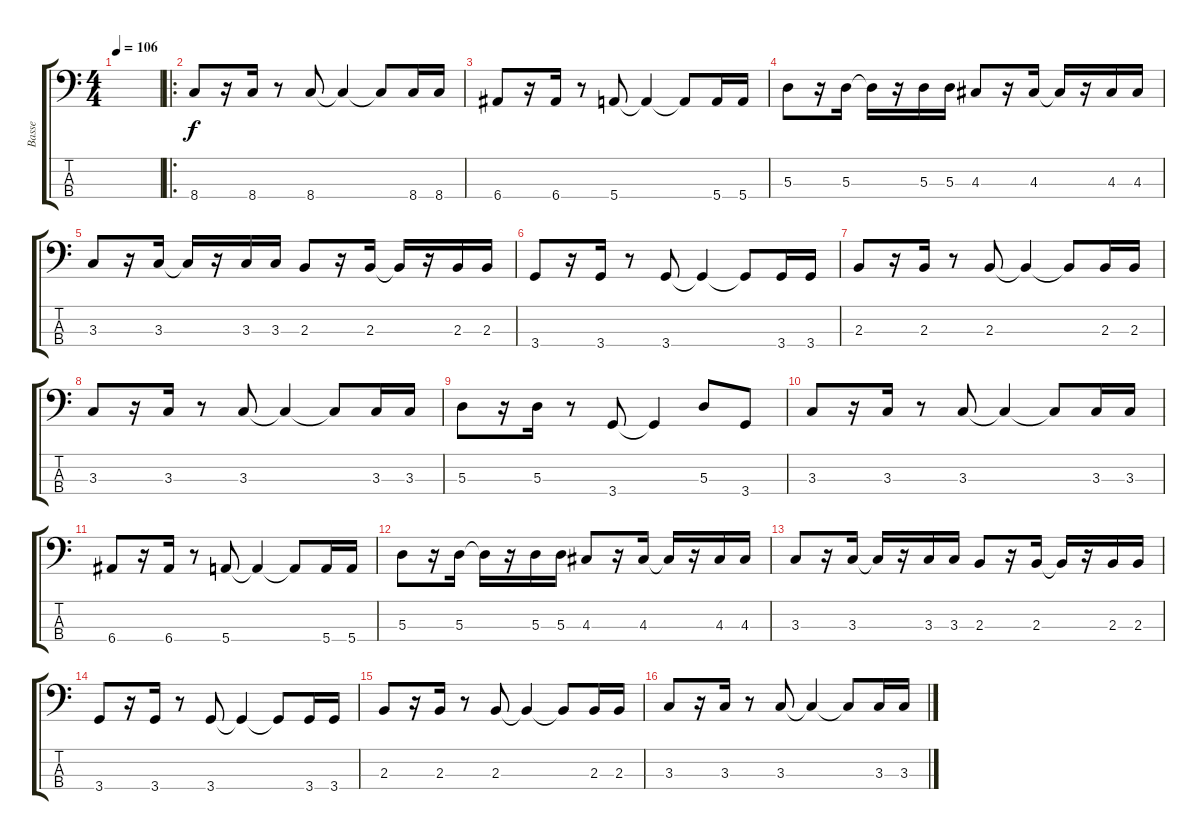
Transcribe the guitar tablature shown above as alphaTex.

\track ("Basse" "Basse") {instrument electricbassfinger}
\staff {score tabs}
\tuning (G2 D2 A1 E1) {hide}
\ts (4 4)
\tempo 106
\clef f4
\ks c
|
\ro
8.4.8 r.16 8.4.16 r.8 8.4.8 8.4{t}.4 8.4{t}.8 8.4.16 8.4.16 |
6.4.8 r.16 6.4.16 r.8 5.4.8 5.4{t}.4 5.4{t}.8 5.4.16 5.4.16 |
5.3.8 r.16 5.3.16 5.3{t}.16 r.16 5.3.16 5.3.16 4.3.8 r.16 4.3.16 4.3{t}.16 r.16 4.3.16 4.3.16 |
3.3.8 r.16 3.3.16 3.3{t}.16 r.16 3.3.16 3.3.16 2.3.8 r.16 2.3.16 2.3{t}.16 r.16 2.3.16 2.3.16 |
3.4.8 r.16 3.4.16 r.8 3.4.8 3.4{t}.4 3.4{t}.8 3.4.16 3.4.16 |
2.3.8 r.16 2.3.16 r.8 2.3.8 2.3{t}.4 2.3{t}.8 2.3.16 2.3.16 |
3.3.8 r.16 3.3.16 r.8 3.3.8 3.3{t}.4 3.3{t}.8 3.3.16 3.3.16 |
5.3.8 r.16 5.3.16 r.8 3.4.8 3.4{t}.4 5.3.8 3.4.8 |
3.3.8 r.16 3.3.16 r.8 3.3.8 3.3{t}.4 3.3{t}.8 3.3.16 3.3.16 |
6.4.8 r.16 6.4.16 r.8 5.4.8 5.4{t}.4 5.4{t}.8 5.4.16 5.4.16 |
5.3.8 r.16 5.3.16 5.3{t}.16 r.16 5.3.16 5.3.16 4.3.8 r.16 4.3.16 4.3{t}.16 r.16 4.3.16 4.3.16 |
3.3.8 r.16 3.3.16 3.3{t}.16 r.16 3.3.16 3.3.16 2.3.8 r.16 2.3.16 2.3{t}.16 r.16 2.3.16 2.3.16 |
3.4.8 r.16 3.4.16 r.8 3.4.8 3.4{t}.4 3.4{t}.8 3.4.16 3.4.16 |
2.3.8 r.16 2.3.16 r.8 2.3.8 2.3{t}.4 2.3{t}.8 2.3.16 2.3.16 |
3.3.8 r.16 3.3.16 r.8 3.3.8 3.3{t}.4 3.3{t}.8 3.3.16 3.3.16
